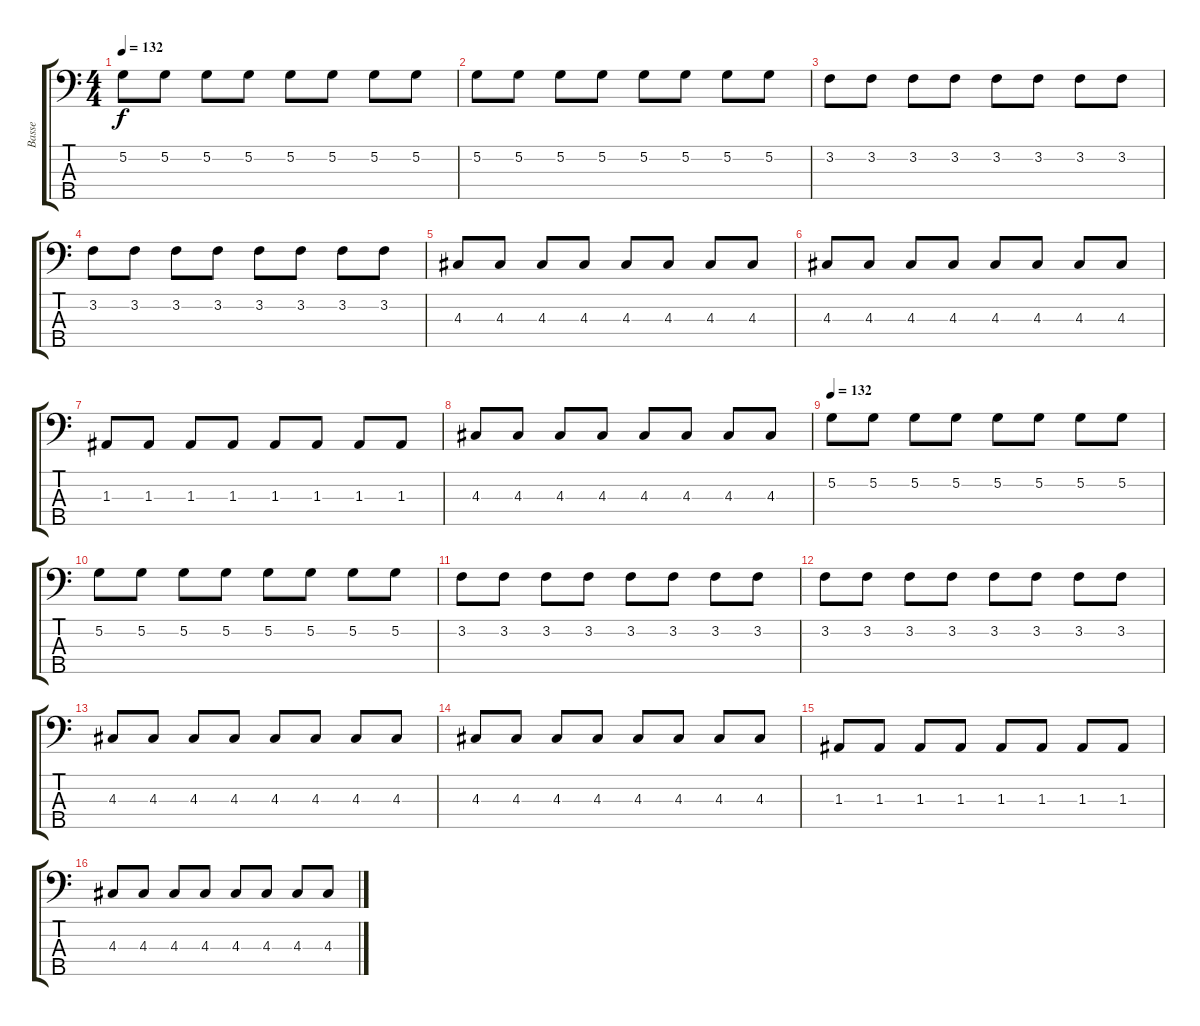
\track ("Basse" "Basse") {instrument electricbassfinger}
\staff {score tabs}
\tuning (G2 D2 A1 E1 B0) {hide}
\ts (4 4)
\tempo 132
\clef f4
\ks c
5.2.8{dy f} 5.2.8 5.2.8 5.2.8 5.2.8 5.2.8 5.2.8 5.2.8 |
5.2.8 5.2.8 5.2.8 5.2.8 5.2.8 5.2.8 5.2.8 5.2.8 |
3.2.8 3.2.8 3.2.8 3.2.8 3.2.8 3.2.8 3.2.8 3.2.8 |
3.2.8 3.2.8 3.2.8 3.2.8 3.2.8 3.2.8 3.2.8 3.2.8 |
4.3.8 4.3.8 4.3.8 4.3.8 4.3.8 4.3.8 4.3.8 4.3.8 |
4.3.8 4.3.8 4.3.8 4.3.8 4.3.8 4.3.8 4.3.8 4.3.8 |
1.3.8 1.3.8 1.3.8 1.3.8 1.3.8 1.3.8 1.3.8 1.3.8 |
4.3.8 4.3.8 4.3.8 4.3.8 4.3.8 4.3.8 4.3.8 4.3.8 |
\tempo 132
5.2.8 5.2.8 5.2.8 5.2.8 5.2.8 5.2.8 5.2.8 5.2.8 |
5.2.8 5.2.8 5.2.8 5.2.8 5.2.8 5.2.8 5.2.8 5.2.8 |
3.2.8 3.2.8 3.2.8 3.2.8 3.2.8 3.2.8 3.2.8 3.2.8 |
3.2.8 3.2.8 3.2.8 3.2.8 3.2.8 3.2.8 3.2.8 3.2.8 |
4.3.8 4.3.8 4.3.8 4.3.8 4.3.8 4.3.8 4.3.8 4.3.8 |
4.3.8 4.3.8 4.3.8 4.3.8 4.3.8 4.3.8 4.3.8 4.3.8 |
1.3.8 1.3.8 1.3.8 1.3.8 1.3.8 1.3.8 1.3.8 1.3.8 |
4.3.8 4.3.8 4.3.8 4.3.8 4.3.8 4.3.8 4.3.8 4.3.8
